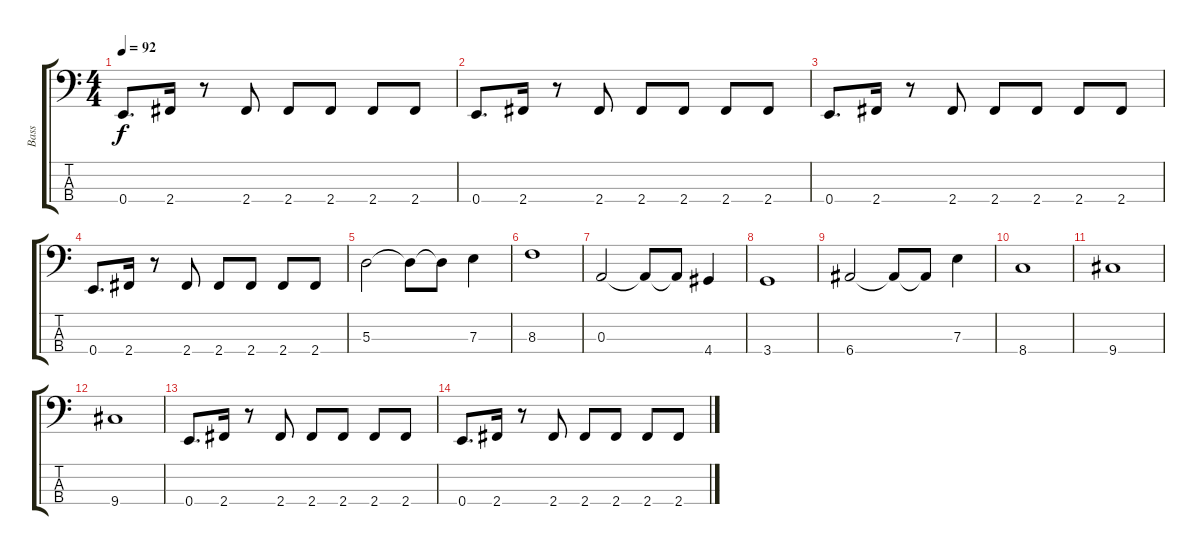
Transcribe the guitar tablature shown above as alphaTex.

\track ("Bass" "Bass") {instrument electricbasspick}
\staff {score tabs}
\tuning (G2 D2 A1 E1) {hide}
\ts (4 4)
\tempo 92
\clef f4
\ks c
0.4.8{d dy f} 2.4.16 r.8 2.4.8 2.4.8 2.4.8 2.4.8 2.4.8 |
0.4.8{d} 2.4.16 r.8 2.4.8 2.4.8 2.4.8 2.4.8 2.4.8 |
0.4.8{d} 2.4.16 r.8 2.4.8 2.4.8 2.4.8 2.4.8 2.4.8 |
0.4.8{d} 2.4.16 r.8 2.4.8 2.4.8 2.4.8 2.4.8 2.4.8 |
5.3.2 5.3{t}.8 5.3{t}.8 7.3.4 |
8.3.1 |
0.3.2 0.3{t}.8 0.3{t}.8 4.4.4 |
3.4.1 |
6.4.2 6.4{t}.8 6.4{t}.8 7.3.4 |
8.4.1 |
9.4.1 |
9.4.1 |
0.4.8{d} 2.4.16 r.8 2.4.8 2.4.8 2.4.8 2.4.8 2.4.8 |
0.4.8{d} 2.4.16 r.8 2.4.8 2.4.8 2.4.8 2.4.8 2.4.8
